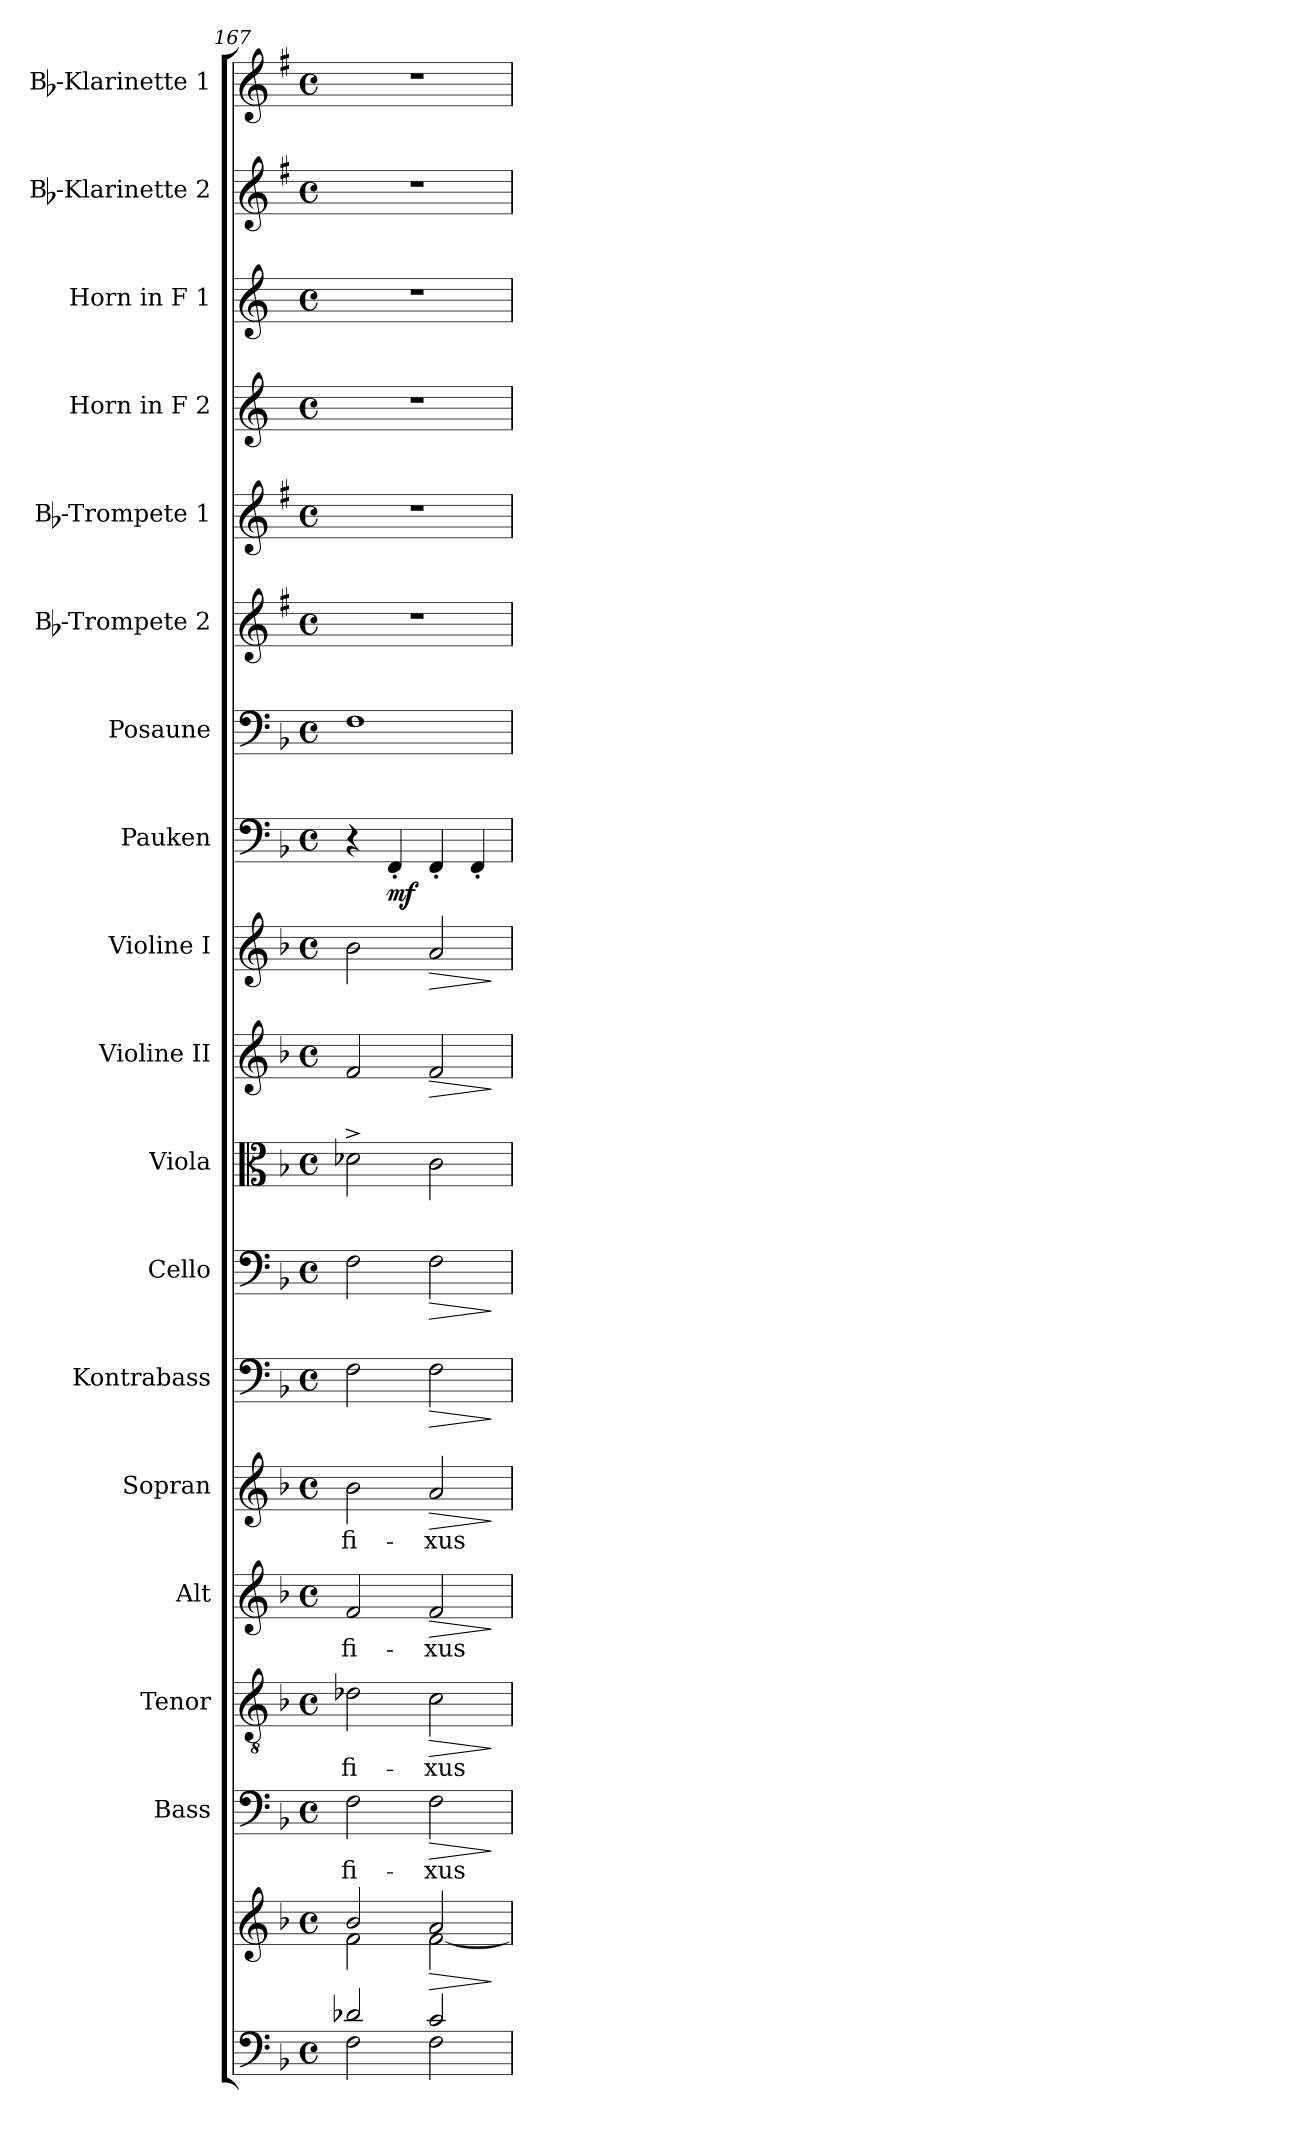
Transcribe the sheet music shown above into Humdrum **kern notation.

**kern	**kern	**dynam	**kern	**text	**dynam	**kern	**text	**dynam	**kern	**text	**dynam	**kern	**text	**dynam	**kern	**dynam	**kern	**dynam	**kern	**kern	**dynam	**kern	**dynam	**kern	**dynam	**kern	**kern	**kern	**kern	**kern	**kern	**kern
*part18	*part18	*part18	*part17	*part17	*part17	*part16	*part16	*part16	*part15	*part15	*part15	*part14	*part14	*part14	*part13	*part13	*part12	*part12	*part11	*part10	*part10	*part9	*part9	*part8	*part8	*part7	*part6	*part5	*part4	*part3	*part2	*part1
*staff19	*staff18	*staff18/19	*staff17	*staff17	*staff17	*staff16	*staff16	*staff16	*staff15	*staff15	*staff15	*staff14	*staff14	*staff14	*staff13	*staff13	*staff12	*staff12	*staff11	*staff10	*staff10	*staff9	*staff9	*staff8	*staff8	*staff7	*staff6	*staff5	*staff4	*staff3	*staff2	*staff1
*	*	*	*I"Bass	*	*	*I"Tenor	*	*	*I"Alt	*	*	*I"Sopran	*	*	*I"Kontrabass	*	*I"Cello	*	*I"Viola	*I"Violine II	*	*I"Violine I	*	*I"Pauken	*	*I"Posaune	*I"Bb-Trompete 2	*I"Bb-Trompete 1	*I"Horn in F 2	*I"Horn in F 1	*I"Bb-Klarinette 2	*I"Bb-Klarinette 1
*	*	*	*I'B.	*	*	*I'T.	*	*	*I'A.	*	*	*I'S.	*	*	*I'Kb.	*	*	*	*I'Vla.	*I'Vl. II	*	*I'Vl. I	*	*I'Pk.	*	*I'Pos.	*I'Bb Trp. 2	*I'Bb Trp. 1	*	*	*I'Bb Kl. 2	*I'Bb Kl. 1
*clefF4	*clefG2	*	*clefF4	*	*	*clefGv2	*	*	*clefG2	*	*	*clefG2	*	*	*clefF4	*	*clefF4	*	*clefC3	*clefG2	*	*clefG2	*	*clefF4	*	*clefF4	*clefG2	*clefG2	*clefG2	*clefG2	*clefG2	*clefG2
*	*	*	*	*	*	*	*	*	*	*	*	*	*	*	*ITrd7c12	*	*	*	*	*	*	*	*	*	*	*	*ITrd1c2	*ITrd1c2	*ITrd4c7	*ITrd4c7	*ITrd1c2	*ITrd1c2
*k[b-]	*k[b-]	*	*k[b-]	*	*	*k[b-]	*	*	*k[b-]	*	*	*k[b-]	*	*	*k[b-]	*	*k[b-]	*	*k[b-]	*k[b-]	*	*k[b-]	*	*k[b-]	*	*k[b-]	*k[b-]	*k[b-]	*k[b-]	*k[b-]	*k[b-]	*k[b-]
*F:	*F:	*	*F:	*	*	*F:	*	*	*F:	*	*	*F:	*	*	*F:	*	*F:	*	*F:	*F:	*	*F:	*	*F:	*	*F:	*F:	*F:	*F:	*F:	*F:	*F:
*M4/4	*M4/4	*	*M4/4	*	*	*M4/4	*	*	*M4/4	*	*	*M4/4	*	*	*M4/4	*	*M4/4	*	*M4/4	*M4/4	*	*M4/4	*	*M4/4	*	*M4/4	*M4/4	*M4/4	*M4/4	*M4/4	*M4/4	*M4/4
*met(c)	*met(c)	*	*met(c)	*	*	*met(c)	*	*	*met(c)	*	*	*met(c)	*	*	*met(c)	*	*met(c)	*	*met(c)	*met(c)	*	*met(c)	*	*met(c)	*	*met(c)	*met(c)	*met(c)	*met(c)	*met(c)	*met(c)	*met(c)
=167	=167	=167	=167	=167	=167	=167	=167	=167	=167	=167	=167	=167	=167	=167	=167	=167	=167	=167	=167	=167	=167	=167	=167	=167	=167	=167	=167	=167	=167	=167	=167	=167
*^	*^	*	*	*	*	*	*	*	*	*	*	*	*	*	*	*	*	*	*	*	*	*	*	*	*	*	*	*	*	*	*	*
!	!	!	!	!	!	!LO:LY:b	!	!	!LO:LY:b	!	!	!LO:LY:b	!	!	!LO:LY:b	!	!	!	!	!	!	!	!	!	!	!	!	!	!	!	!	!	!	!
2d-X/	2F\	2b-/	2f\	.	2F\	-fi-	.	2d-X\	-fi-	.	2f/	-fi-	.	2b-\	-fi-	.	2FF\	.	2F\	.	2d-X^>\	2f/	.	2b-\	.	4r	.	1F	1r	1r	1r	1r	1r	1r
!	!	!	!	!	!	!	!	!	!	!	!	!	!	!	!	!	!	!	!	!	!	!	!	!	!	!	!LO:DY:b	!	!	!	!	!	!	!
.	.	.	.	.	.	.	.	.	.	.	.	.	.	.	.	.	.	.	.	.	.	.	.	.	.	4FF'</	mf	.	.	.	.	.	.	.
!	!	!	!	!LO:HP:b	!	!LO:LY:b	!LO:HP:b	!	!LO:LY:b	!LO:HP:b	!	!LO:LY:b	!LO:HP:b	!	!LO:LY:b	!LO:HP:b	!	!LO:HP:b	!	!LO:HP:b	!	!	!LO:HP:b	!	!LO:HP:b	!	!	!	!	!	!	!	!	!
2c/	2F\	2a/	[<2f\	>	2F\	-xus	>	2c\	-xus	>	2f/	-xus	>	2a/	-xus	>	2FF\	>	2F\	>	2c\	2f/	>	2a/	>	4FF'</	.	.	.	.	.	.	.	.
.	.	.	.	.	.	.	.	.	.	.	.	.	.	.	.	.	.	.	.	.	.	.	.	.	.	4FF'</	.	.	.	.	.	.	.	.
*v	*v	*	*	*	*	*	*	*	*	*	*	*	*	*	*	*	*	*	*	*	*	*	*	*	*	*	*	*	*	*	*	*	*	*
*	*v	*v	*	*	*	*	*	*	*	*	*	*	*	*	*	*	*	*	*	*	*	*	*	*	*	*	*	*	*	*	*	*	*
.	.	]	.	.	]	.	.	]	.	.	]	.	.	]	.	]	.	]	.	.	]	.	]	.	.	.	.	.	.	.	.	.
=	=	=	=	=	=	=	=	=	=	=	=	=	=	=	=	=	=	=	=	=	=	=	=	=	=	=	=	=	=	=	=	=
*-	*-	*-	*-	*-	*-	*-	*-	*-	*-	*-	*-	*-	*-	*-	*-	*-	*-	*-	*-	*-	*-	*-	*-	*-	*-	*-	*-	*-	*-	*-	*-	*-
